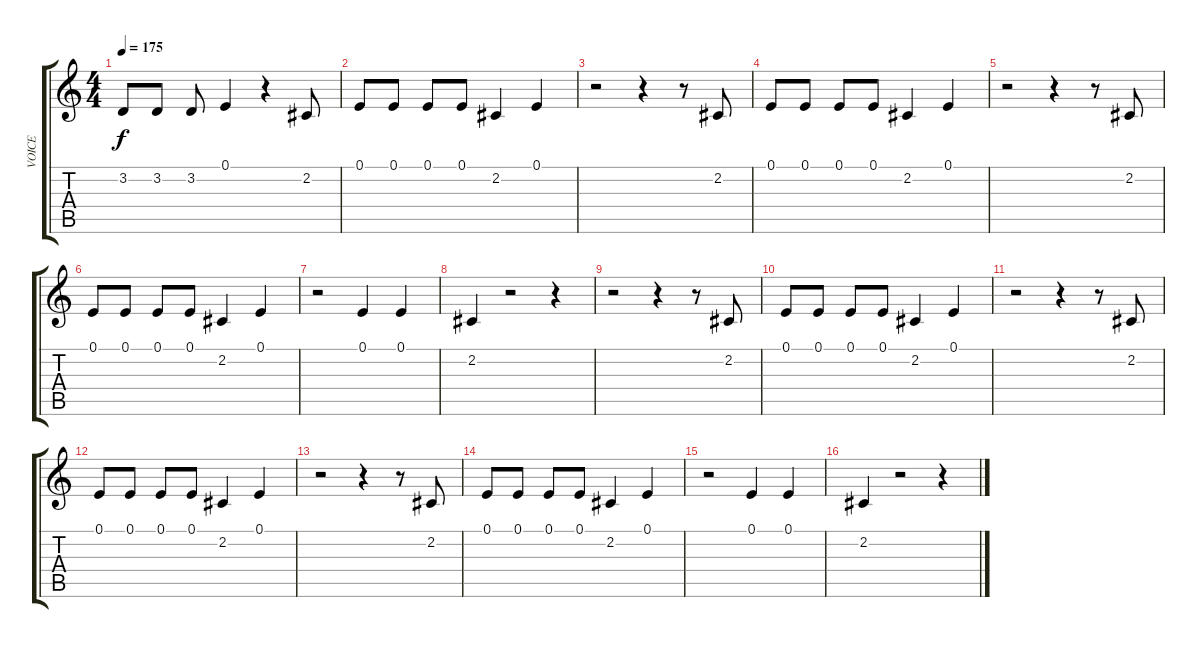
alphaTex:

\track ("VOICE" "VOICE") {instrument altosax}
\staff {score tabs}
\tuning (E4 B3 G3 D3 A2 E2) {hide}
\ts (4 4)
\tempo 175
\clef g2
\ks c
3.2.8{dy f} 3.2.8 3.2.8 0.1.4 r.4 2.2.8 |
0.1.8 0.1.8 0.1.8 0.1.8 2.2.4 0.1.4 |
r.2 r.4 r.8 2.2.8 |
0.1.8 0.1.8 0.1.8 0.1.8 2.2.4 0.1.4 |
r.2 r.4 r.8 2.2.8 |
0.1.8 0.1.8 0.1.8 0.1.8 2.2.4 0.1.4 |
r.2 0.1.4 0.1.4 |
2.2.4 r.2 r.4 |
r.2 r.4 r.8 2.2.8 |
0.1.8 0.1.8 0.1.8 0.1.8 2.2.4 0.1.4 |
r.2 r.4 r.8 2.2.8 |
0.1.8 0.1.8 0.1.8 0.1.8 2.2.4 0.1.4 |
r.2 r.4 r.8 2.2.8 |
0.1.8 0.1.8 0.1.8 0.1.8 2.2.4 0.1.4 |
r.2 0.1.4 0.1.4 |
2.2.4 r.2 r.4
